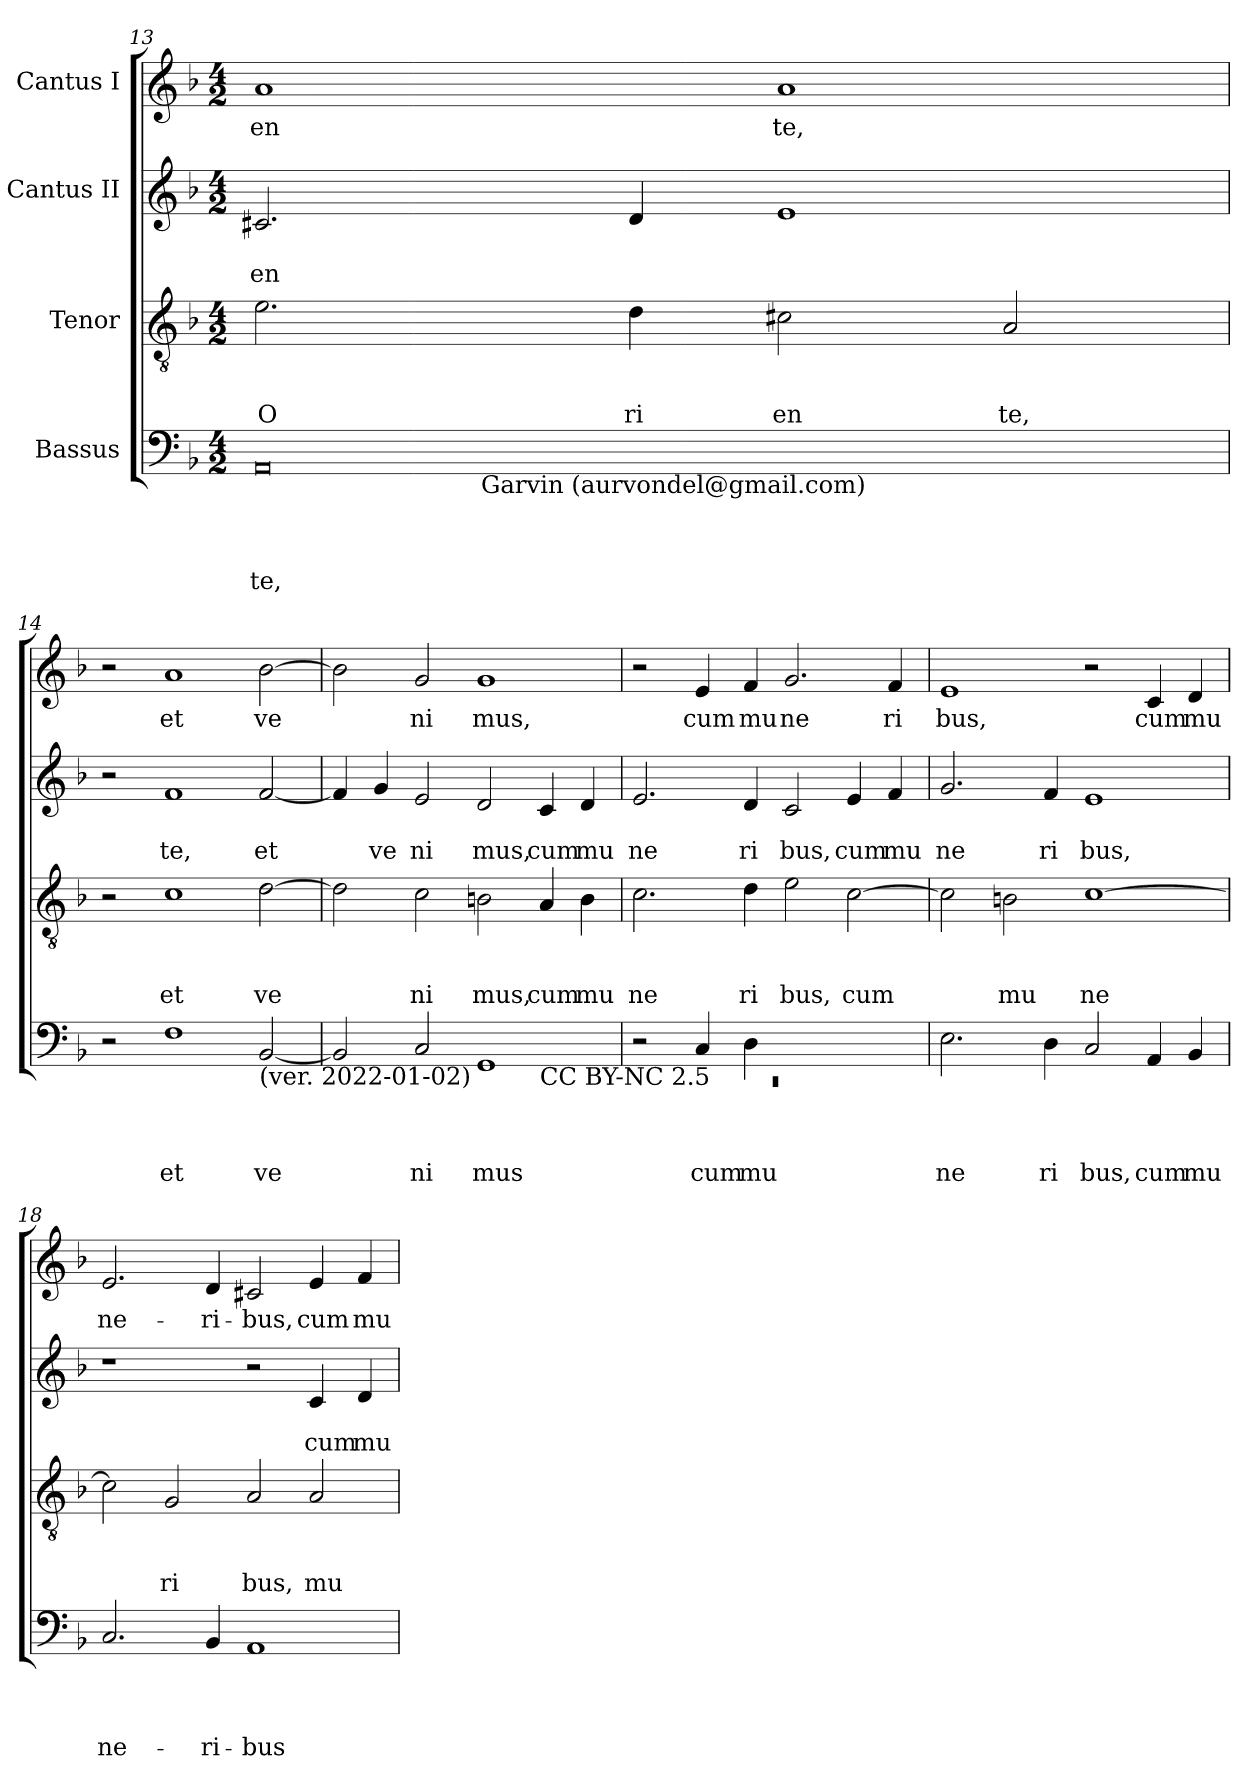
**kern	**text	**text	**text	**text	**kern	**text	**text	**text	**kern	**text	**text	**kern	**text
*part4	*part4	*part4	*part4	*part4	*part3	*part3	*part3	*part3	*part2	*part2	*part2	*part1	*part1
*staff4	*staff4	*staff4	*staff4	*staff4	*staff3	*staff3	*staff3	*staff3	*staff2	*staff2	*staff2	*staff1	*staff1
*I"Bassus	*	*	*	*	*I"Tenor	*	*	*	*I"Cantus II	*	*	*I"Cantus I	*
*clefF4	*	*	*	*	*clefGv2	*	*	*	*clefG2	*	*	*clefG2	*
*k[b-]	*	*	*	*	*k[b-]	*	*	*	*k[b-]	*	*	*k[b-]	*
*F:	*	*	*	*	*F:	*	*	*	*F:	*	*	*F:	*
*M4/2	*	*	*	*	*M4/2	*	*	*	*M4/2	*	*	*M4/2	*
=13	=13	=13	=13	=13	=13	=13	=13	=13	=13	=13	=13	=13	=13
!	!	!	!	!LO:LY:b	!	!	!	!LO:LY:b	!	!	!LO:LY:b	!	!LO:LY:b
*^	*	*	*	*	*	*	*	*	*	*	*	*	*
0AA	2ryy	.	.	.	te,	2.e\	.	.	O	2.c#X/	.	en	1a	en
!	!LO:TX:b:t=Garvin (aurvondel@gmail.com)	!	!	!	!	!	!	!	!	!	!	!	!	!
.	1.ryy	.	.	.	.	.	.	.	.	.	.	.	.	.
!	!	!	!	!	!	!	!	!	!LO:LY:b	!	!	!	!	!
.	.	.	.	.	.	4d\	.	.	ri	4d/	.	.	.	.
!	!	!	!	!	!	!	!	!	!LO:LY:b	!	!	!	!	!LO:LY:b
.	.	.	.	.	.	2c#X\	.	.	en	1e	.	.	1a	te,
!	!	!	!	!	!	!	!	!	!LO:LY:b	!	!	!	!	!
.	.	.	.	.	.	2A/	.	.	te,	.	.	.	.	.
*v	*v	*	*	*	*	*	*	*	*	*	*	*	*	*
=14	=14	=14	=14	=14	=14	=14	=14	=14	=14	=14	=14	=14	=14
2r	.	.	.	.	2r	.	.	.	2r	.	.	2r	.
!	!	!	!	!LO:LY:b	!	!	!	!LO:LY:b	!	!	!LO:LY:b	!	!LO:LY:b
1F	.	.	.	et	1c	.	.	et	1f	.	te,	1a	et
!LO:TX:b:t=(ver. 2022-01-02)	!	!	!	!	!	!	!	!	!	!	!	!	!
!	!	!	!	!LO:LY:b	!	!	!	!LO:LY:b	!	!	!LO:LY:b	!	!LO:LY:b
[<2BB-/	.	.	.	ve	[>2d\	.	.	ve	[<2f/	.	et	[>2b-\	ve
=15	=15	=15	=15	=15	=15	=15	=15	=15	=15	=15	=15	=15	=15
*^	*	*	*	*	*	*	*	*	*	*	*	*	*
2BB-/]	1.ryy	.	.	.	.	2d\]	.	.	.	4f/]	.	.	2b-\]	.
!	!	!	!	!	!	!	!	!	!	!	!	!LO:LY:b	!	!
.	.	.	.	.	.	.	.	.	.	4g/	.	ve	.	.
!	!	!	!	!	!LO:LY:b	!	!	!	!LO:LY:b	!	!	!LO:LY:b	!	!LO:LY:b
2C/	.	.	.	.	ni	2c\	.	.	ni	2e/	.	ni	2g/	ni
!	!	!	!	!	!LO:LY:b	!	!	!	!LO:LY:b	!	!	!LO:LY:b	!	!LO:LY:b
1GG	.	.	.	.	mus	2Bn\	.	.	mus,	2d/	.	mus,	1g	mus,
!	!LO:TX:b:t=CC BY-NC 2.5	!	!	!	!	!	!	!	!	!	!	!	!	!
!	!	!	!	!	!	!	!	!	!LO:LY:b	!	!	!LO:LY:b	!	!
.	2ryy	.	.	.	.	4A/	.	.	cum	4c/	.	cum	.	.
!	!	!	!	!	!	!	!	!	!LO:LY:b	!	!	!LO:LY:b	!	!
.	.	.	.	.	.	4B\	.	.	mu	4d/	.	mu	.	.
=16	=16	=16	=16	=16	=16	=16	=16	=16	=16	=16	=16	=16	=16	=16
!	!LO:N:vis=1	!	!	!	!	!	!	!	!LO:LY:b	!	!	!LO:LY:b	!	!
*	*^	*	*	*	*	*	*	*	*	*	*	*	*	*
0ryy	0rEE	2r	.	.	.	.	2.c\	.	.	ne	2.e/	.	ne	2r	.
!	!	!	!	!	!	!LO:LY:b	!	!	!	!	!	!	!	!	!LO:LY:b
.	.	4C/	.	.	.	cum	.	.	.	.	.	.	.	4e/	cum
!	!	!	!	!	!	!LO:LY:b	!	!	!	!LO:LY:b	!	!	!LO:LY:b	!	!LO:LY:b
.	.	4D\	.	.	.	mu	4d\	.	.	ri	4d/	.	ri	4f/	mu
!	!	!	!	!	!	!	!	!	!	!LO:LY:b	!	!	!LO:LY:b	!	!LO:LY:b
.	.	1ryy	.	.	.	.	2e\	.	.	bus,	2c/	.	bus,	2.g/	ne
!	!	!	!	!	!	!	!	!	!	!LO:LY:b	!	!	!LO:LY:b	!	!
.	.	.	.	.	.	.	[>2c\	.	.	cum	4e/	.	cum	.	.
!	!	!	!	!	!	!	!	!	!	!	!	!	!LO:LY:b	!	!LO:LY:b
.	.	.	.	.	.	.	.	.	.	.	4f/	.	mu	4f/	ri
*v	*v	*v	*	*	*	*	*	*	*	*	*	*	*	*	*
=17	=17	=17	=17	=17	=17	=17	=17	=17	=17	=17	=17	=17	=17
!	!	!	!	!LO:LY:b	!	!	!	!	!	!	!LO:LY:b	!	!LO:LY:b
2.E\	.	.	.	ne	2c\]	.	.	.	2.g/	.	ne	1e	bus,
!	!	!	!	!	!	!	!	!LO:LY:b	!	!	!	!	!
.	.	.	.	.	2Bn\	.	.	mu	.	.	.	.	.
!	!	!	!	!LO:LY:b	!	!	!	!	!	!	!LO:LY:b	!	!
4D\	.	.	.	ri	.	.	.	.	4f/	.	ri	.	.
!	!	!	!	!LO:LY:b	!	!	!	!LO:LY:b	!	!	!LO:LY:b	!	!
2C/	.	.	.	bus,	[>1c	.	.	ne	1e	.	bus,	2r	.
!	!	!	!	!LO:LY:b	!	!	!	!	!	!	!	!	!LO:LY:b
4AA/	.	.	.	cum	.	.	.	.	.	.	.	4c/	cum
!	!	!	!	!LO:LY:b	!	!	!	!	!	!	!	!	!LO:LY:b
4BB-/	.	.	.	mu	.	.	.	.	.	.	.	4d/	mu
!!LO:PB:g=z
=18	=18	=18	=18	=18	=18	=18	=18	=18	=18	=18	=18	=18	=18
!	!	!	!	!LO:LY:b	!	!	!	!	!	!	!	!	!LO:LY:b
2.C/	.	.	.	ne-	2c\]	.	.	.	1r	.	.	2.e/	ne-
!	!	!	!	!	!	!	!	!LO:LY:b	!	!	!	!	!
.	.	.	.	.	2G/	.	.	ri	.	.	.	.	.
!	!	!	!	!LO:LY:b	!	!	!	!	!	!	!	!	!LO:LY:b
4BB-/	.	.	.	-ri-	.	.	.	.	.	.	.	4d/	-ri-
!	!	!	!	!LO:LY:b	!	!	!	!LO:LY:b	!	!	!	!	!LO:LY:b
1AA	.	.	.	-bus	2A/	.	.	bus,	2r	.	.	2c#X/	-bus,
!	!	!	!	!	!	!	!	!LO:LY:b	!	!	!LO:LY:b	!	!LO:LY:b
.	.	.	.	.	2A/	.	.	mu	4c/	.	cum	4e/	cum
!	!	!	!	!	!	!	!	!	!	!	!LO:LY:b	!	!LO:LY:b
.	.	.	.	.	.	.	.	.	4d/	.	mu	4f/	mu-
=	=	=	=	=	=	=	=	=	=	=	=	=	=
*-	*-	*-	*-	*-	*-	*-	*-	*-	*-	*-	*-	*-	*-
